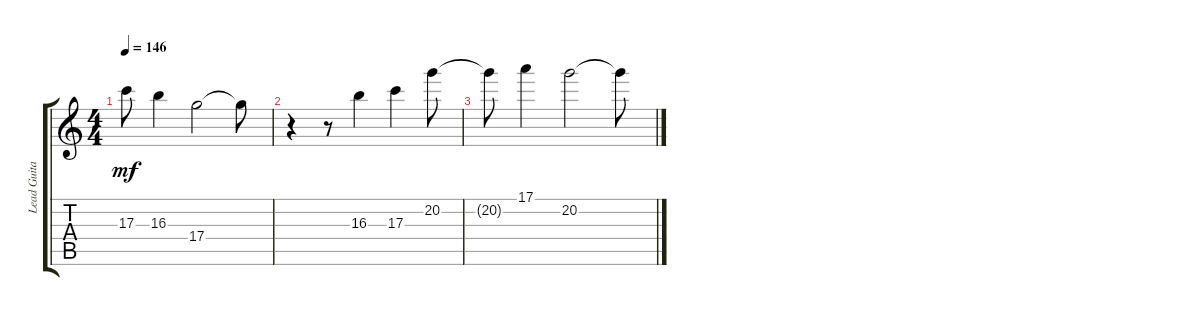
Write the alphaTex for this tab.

\track ("Lead Guitar" "Lead Guita") {instrument overdrivenguitar}
\staff {score tabs}
\tuning (E4 B3 G3 D3 A2 E2) {hide}
\ts (4 4)
\tempo 146
\clef g2
\ks c
17.3{t}.8{dy mf} 16.3.4 17.4.2 17.4{t}.8 |
r.4 r.8 16.3.4 17.3.4 20.2.8 |
20.2{t}.8 17.1.4 20.2.2 20.2{t}.8
